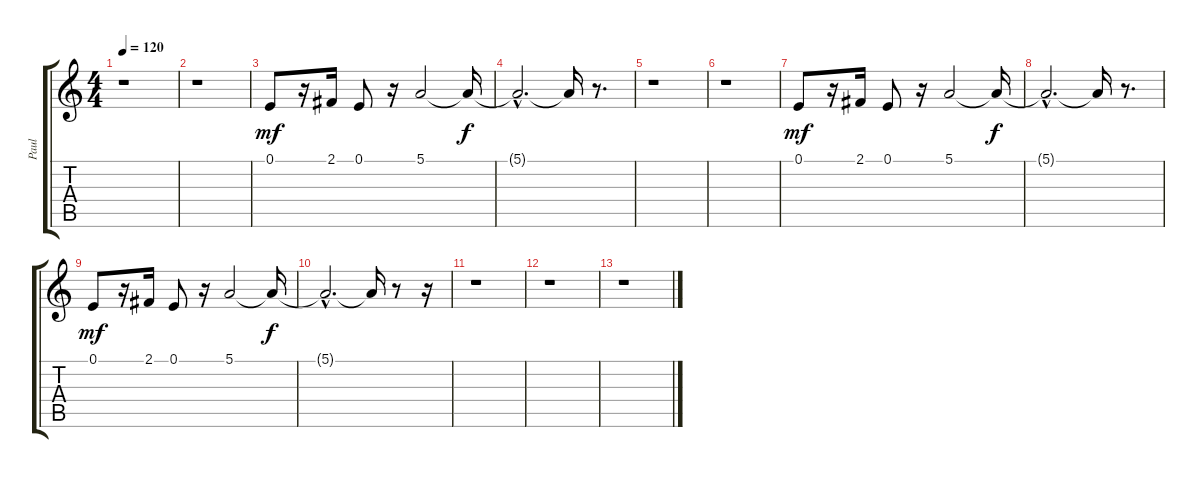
\track ("Paul" "Paul") {instrument choiraahs}
\staff {score tabs}
\tuning (E4 B3 G3 D3 A2 E2) {hide}
\ts (4 4)
\tempo 120
\clef g2
\ks c
r.1{dy f} |
r.1 |
0.1.8{dy mf} r.16 2.1.16 0.1.8 r.16 5.1.2 5.1{t}.16{dy f} |
5.1{hac t}.2{d} 5.1{t}.16 r.8{d} |
r.1 |
r.1 |
0.1.8{dy mf} r.16 2.1.16 0.1.8 r.16 5.1.2 5.1{t}.16{dy f} |
5.1{hac t}.2{d} 5.1{t}.16 r.8{d} |
0.1.8{dy mf} r.16 2.1.16 0.1.8 r.16 5.1.2 5.1{t}.16{dy f} |
5.1{hac t}.2{d} 5.1{t}.16 r.8 r.16 |
r.1 |
r.1 |
r.1
